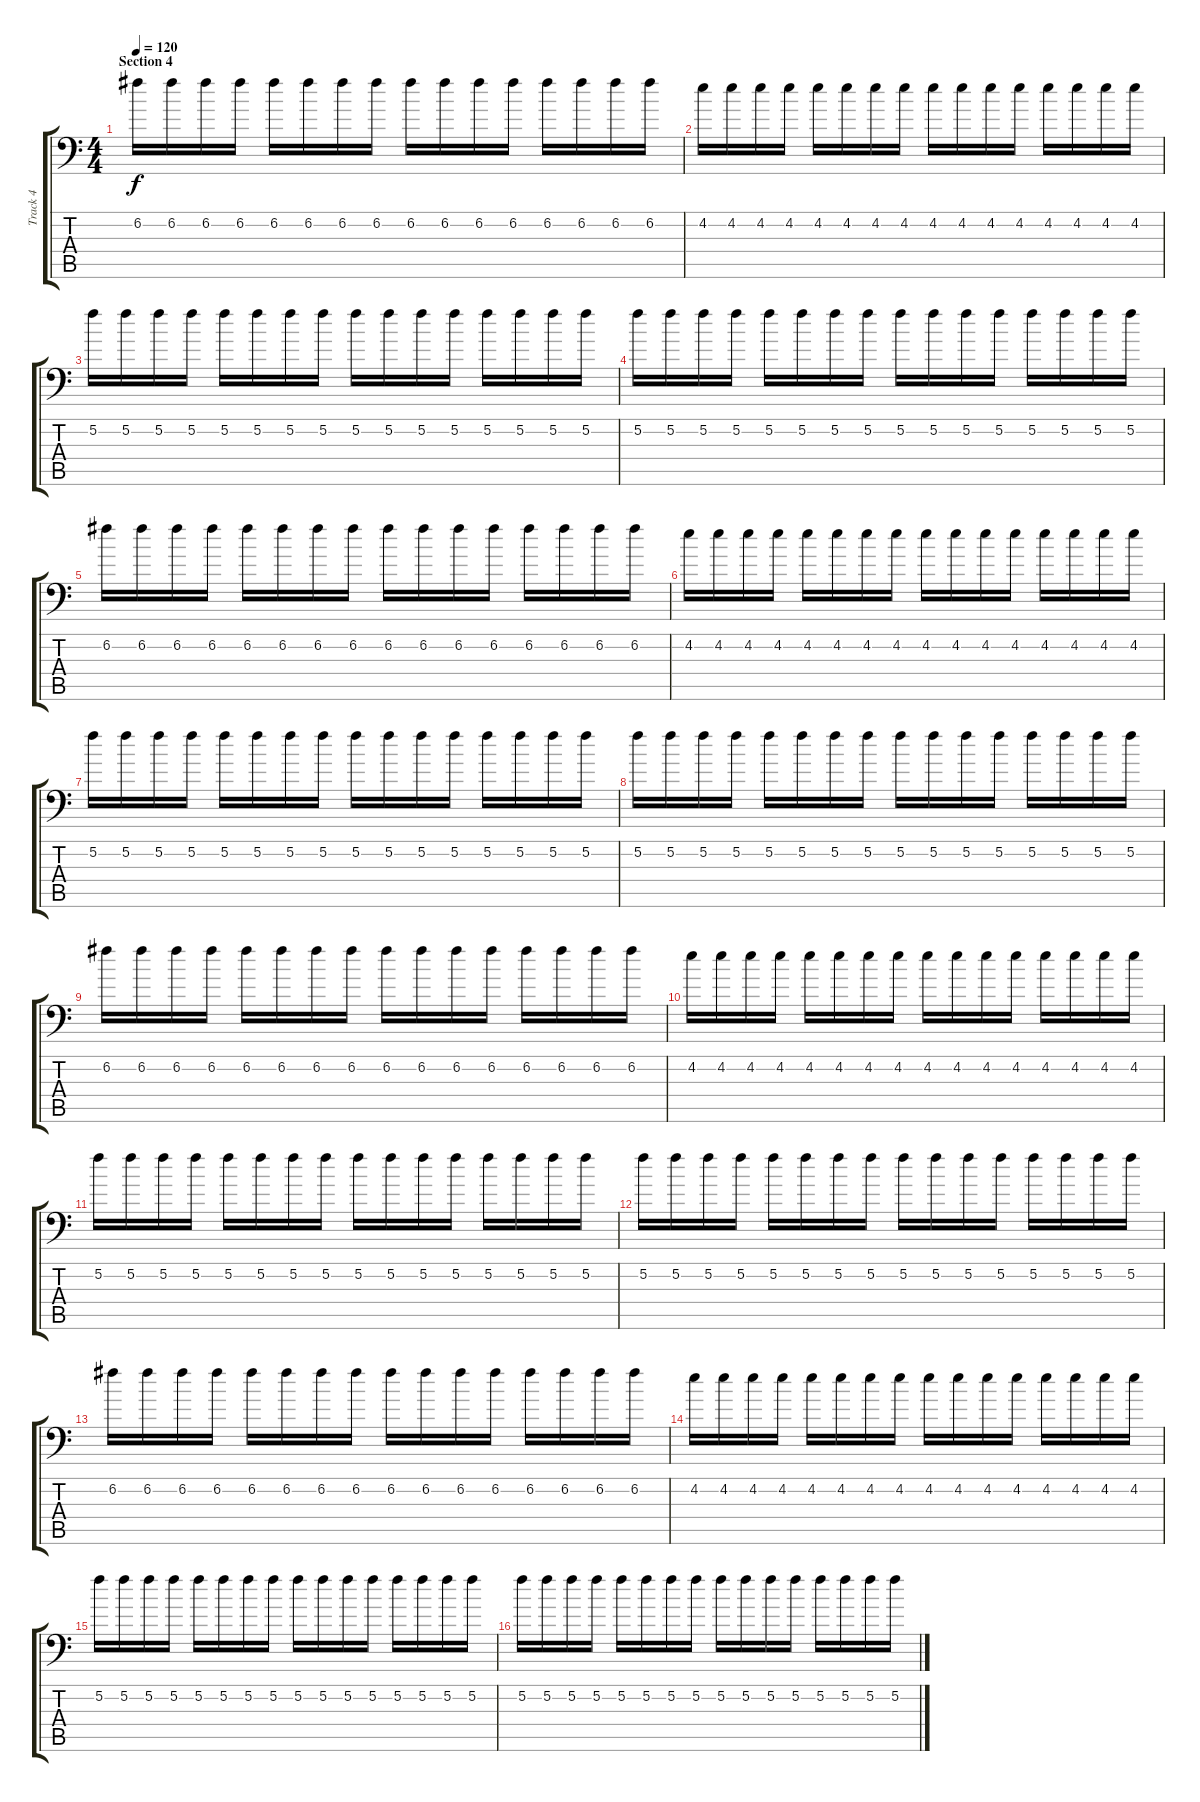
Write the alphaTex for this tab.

\track ("Track 4" "Track 4") {instrument distortionguitar}
\staff {score tabs}
\tuning (F4 C4 Ab3 Eb3 Bb2 F2 Db-1) {hide}
\ts (4 4)
\section ("" "Section 4")
\tempo 120
\clef f4
\ks c
6.2.16{dy f} 6.2.16 6.2.16 6.2.16 6.2.16 6.2.16 6.2.16 6.2.16 6.2.16 6.2.16 6.2.16 6.2.16 6.2.16 6.2.16 6.2.16 6.2.16 |
4.2.16 4.2.16 4.2.16 4.2.16 4.2.16 4.2.16 4.2.16 4.2.16 4.2.16 4.2.16 4.2.16 4.2.16 4.2.16 4.2.16 4.2.16 4.2.16 |
5.2.16 5.2.16 5.2.16 5.2.16 5.2.16 5.2.16 5.2.16 5.2.16 5.2.16 5.2.16 5.2.16 5.2.16 5.2.16 5.2.16 5.2.16 5.2.16 |
5.2.16 5.2.16 5.2.16 5.2.16 5.2.16 5.2.16 5.2.16 5.2.16 5.2.16 5.2.16 5.2.16 5.2.16 5.2.16 5.2.16 5.2.16 5.2.16 |
6.2.16 6.2.16 6.2.16 6.2.16 6.2.16 6.2.16 6.2.16 6.2.16 6.2.16 6.2.16 6.2.16 6.2.16 6.2.16 6.2.16 6.2.16 6.2.16 |
4.2.16 4.2.16 4.2.16 4.2.16 4.2.16 4.2.16 4.2.16 4.2.16 4.2.16 4.2.16 4.2.16 4.2.16 4.2.16 4.2.16 4.2.16 4.2.16 |
5.2.16 5.2.16 5.2.16 5.2.16 5.2.16 5.2.16 5.2.16 5.2.16 5.2.16 5.2.16 5.2.16 5.2.16 5.2.16 5.2.16 5.2.16 5.2.16 |
5.2.16 5.2.16 5.2.16 5.2.16 5.2.16 5.2.16 5.2.16 5.2.16 5.2.16 5.2.16 5.2.16 5.2.16 5.2.16 5.2.16 5.2.16 5.2.16 |
6.2.16 6.2.16 6.2.16 6.2.16 6.2.16 6.2.16 6.2.16 6.2.16 6.2.16 6.2.16 6.2.16 6.2.16 6.2.16 6.2.16 6.2.16 6.2.16 |
4.2.16 4.2.16 4.2.16 4.2.16 4.2.16 4.2.16 4.2.16 4.2.16 4.2.16 4.2.16 4.2.16 4.2.16 4.2.16 4.2.16 4.2.16 4.2.16 |
5.2.16 5.2.16 5.2.16 5.2.16 5.2.16 5.2.16 5.2.16 5.2.16 5.2.16 5.2.16 5.2.16 5.2.16 5.2.16 5.2.16 5.2.16 5.2.16 |
5.2.16 5.2.16 5.2.16 5.2.16 5.2.16 5.2.16 5.2.16 5.2.16 5.2.16 5.2.16 5.2.16 5.2.16 5.2.16 5.2.16 5.2.16 5.2.16 |
6.2.16 6.2.16 6.2.16 6.2.16 6.2.16 6.2.16 6.2.16 6.2.16 6.2.16 6.2.16 6.2.16 6.2.16 6.2.16 6.2.16 6.2.16 6.2.16 |
4.2.16 4.2.16 4.2.16 4.2.16 4.2.16 4.2.16 4.2.16 4.2.16 4.2.16 4.2.16 4.2.16 4.2.16 4.2.16 4.2.16 4.2.16 4.2.16 |
5.2.16 5.2.16 5.2.16 5.2.16 5.2.16 5.2.16 5.2.16 5.2.16 5.2.16 5.2.16 5.2.16 5.2.16 5.2.16 5.2.16 5.2.16 5.2.16 |
5.2.16 5.2.16 5.2.16 5.2.16 5.2.16 5.2.16 5.2.16 5.2.16 5.2.16 5.2.16 5.2.16 5.2.16 5.2.16 5.2.16 5.2.16 5.2.16
